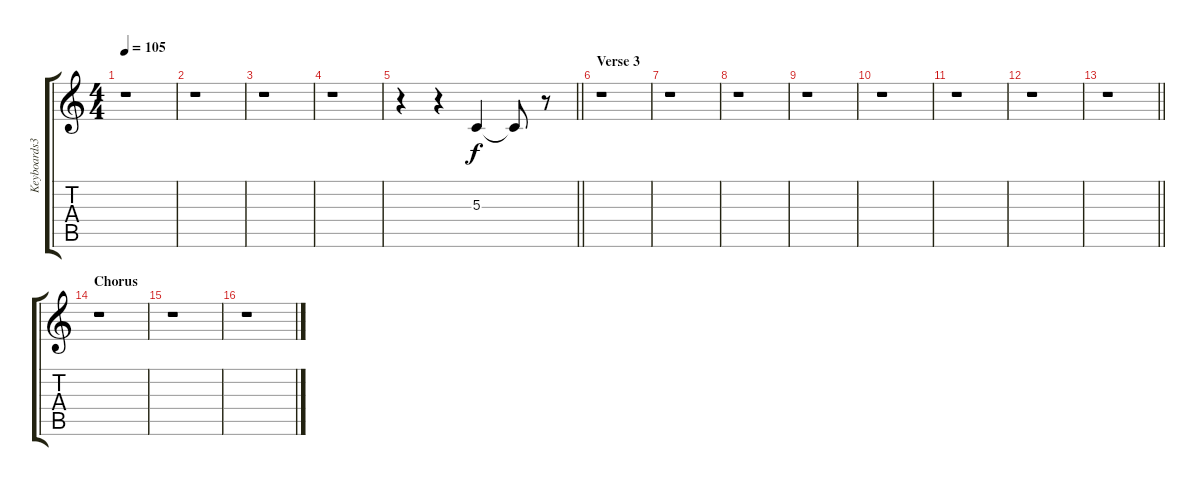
\track ("Keyboards3" "Keyboards3") {instrument reversecymbal}
\staff {score tabs}
\tuning (E4 B3 G3 D3 A2 E2) {hide}
\ts (4 4)
\tempo 105
\clef g2
\ks c
r.1{dy f} |
r.1 |
r.1 |
r.1 |
\barLineRight lightlight
r.4 r.4 5.3.4 5.3{t}.8 r.8 |
\section ("" "Verse 3")
r.1 |
r.1 |
r.1 |
r.1 |
r.1 |
r.1 |
r.1 |
\barLineRight lightlight
r.1 |
\section ("" "Chorus")
r.1 |
r.1 |
r.1
